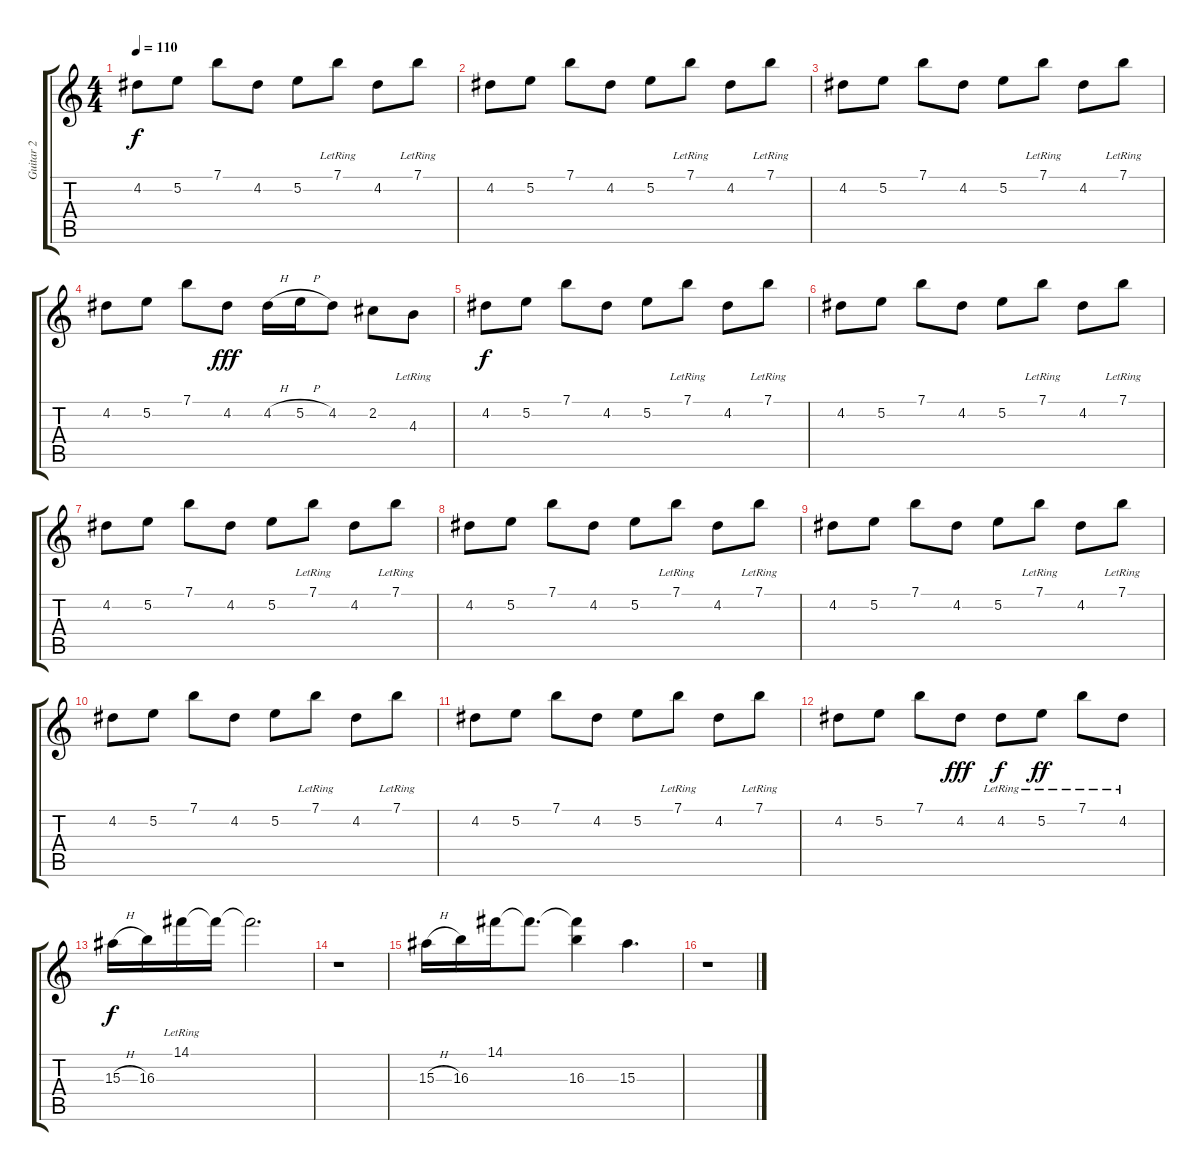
\track ("Guitar 2" "Guitar 2") {instrument overdrivenguitar}
\staff {score tabs}
\tuning (E4 B3 G3 D3 A2 E2) {hide}
\ts (4 4)
\tempo 110
\clef g2
\ks c
4.2.8{dy f} 5.2.8 7.1.8 4.2.8 5.2.8 7.1{lr}.8 4.2.8 7.1{lr}.8 |
4.2.8 5.2.8 7.1.8 4.2.8 5.2.8 7.1{lr}.8 4.2.8 7.1{lr}.8 |
4.2.8 5.2.8 7.1.8 4.2.8 5.2.8 7.1{lr}.8 4.2.8 7.1{lr}.8 |
4.2.8 5.2.8 7.1.8 4.2.8{dy fff} 4.2{h}.16 5.2{h}.16 4.2.8 2.2.8 4.3{lr}.8 |
4.2.8{dy f volume 13 balance 8 instrument overdrivenguitar} 5.2.8 7.1.8 4.2.8 5.2.8 7.1{lr}.8 4.2.8 7.1{lr}.8 |
4.2.8 5.2.8 7.1.8 4.2.8 5.2.8 7.1{lr}.8 4.2.8 7.1{lr}.8 |
4.2.8 5.2.8 7.1.8 4.2.8 5.2.8 7.1{lr}.8 4.2.8 7.1{lr}.8 |
4.2.8 5.2.8 7.1.8 4.2.8 5.2.8 7.1{lr}.8 4.2.8 7.1{lr}.8 |
4.2.8 5.2.8 7.1.8 4.2.8 5.2.8 7.1{lr}.8 4.2.8 7.1{lr}.8 |
4.2.8 5.2.8 7.1.8 4.2.8 5.2.8 7.1{lr}.8 4.2.8 7.1{lr}.8 |
4.2.8 5.2.8 7.1.8 4.2.8 5.2.8 7.1{lr}.8 4.2.8 7.1{lr}.8 |
4.2.8 5.2.8 7.1.8 4.2.8{dy fff} 4.2{lr}.8{dy f} 5.2{lr}.8{dy ff} 7.1{lr}.8 4.2{lr}.8 |
15.3{h}.16{dy f} 16.3.16 14.1{lr}.16 14.1{t}.16 14.1{t}.2{d} |
r.1 |
15.3{h}.16 16.3.16 14.1.16 14.1{t}.8{d} (14.1{t} 16.3).4 15.3.4{d} |
r.1
